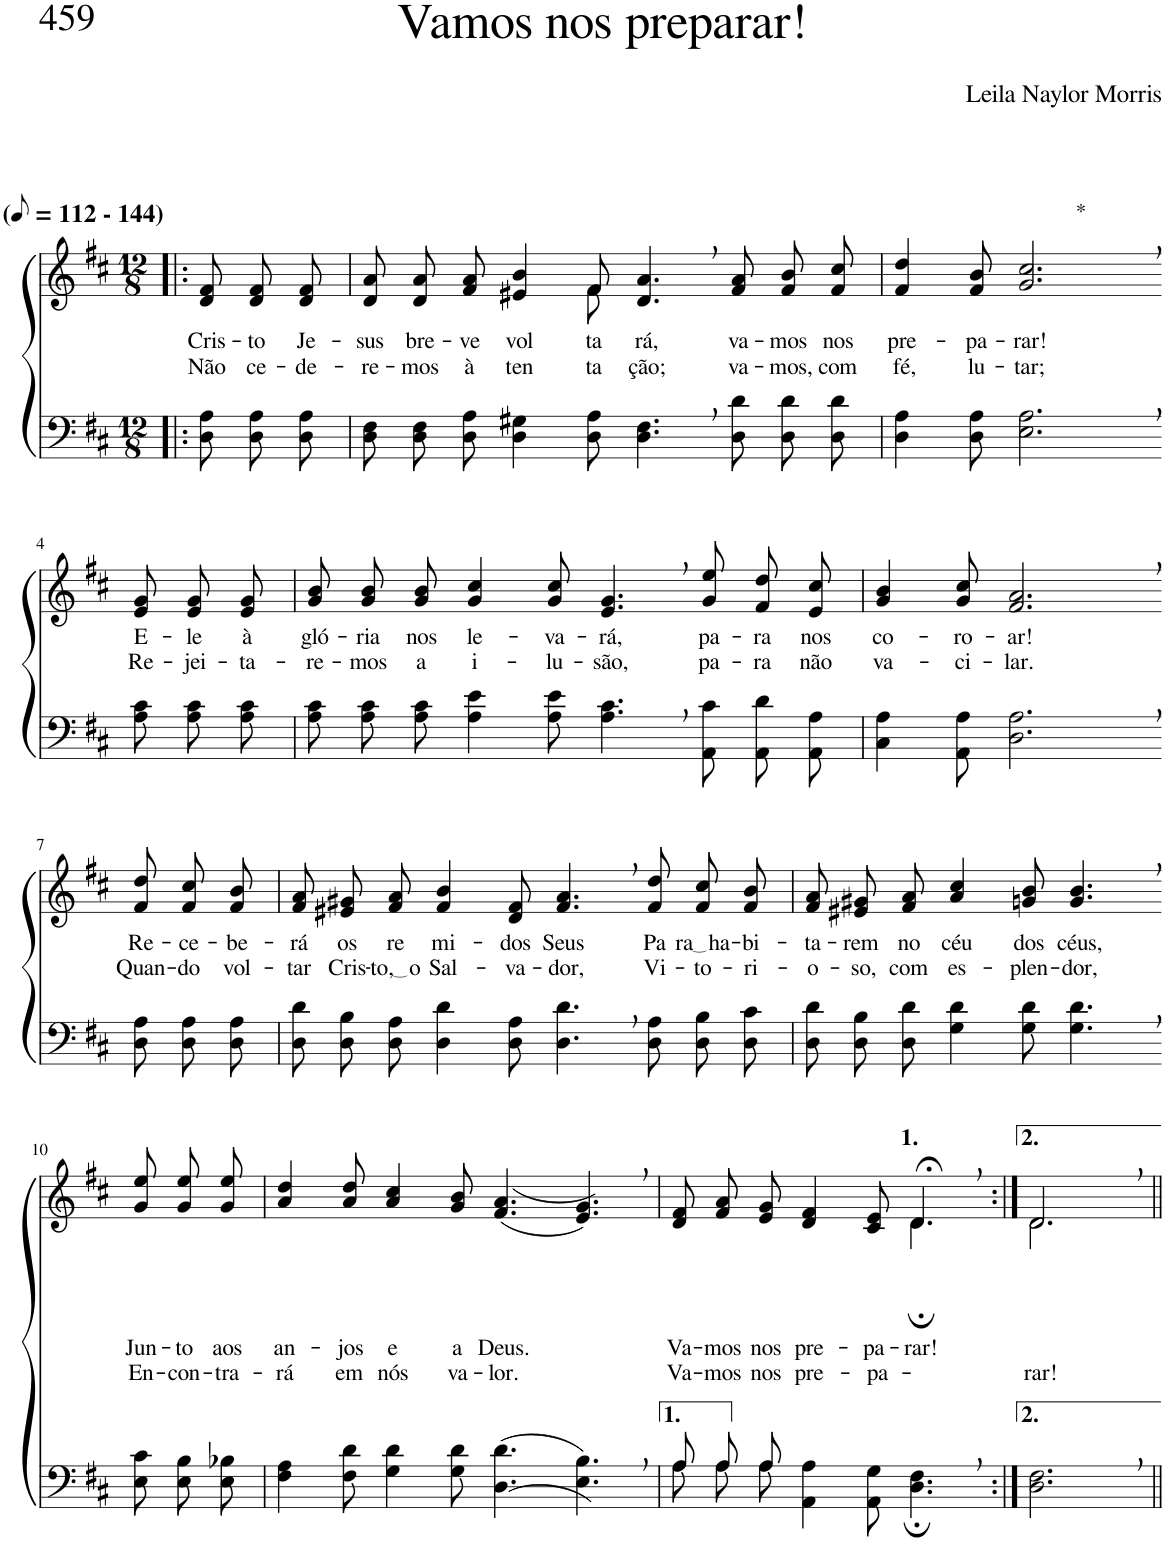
**kern	**kern	**text	**text
*part2	*part1	*part1	*part1
*staff2	*staff1	*staff1	*staff1
*I"Parte III e IV	*I"Parte I e II	*	*
*clefF4	*clefG2	*	*
*Trd1c2	*Trd1c2	*	*
*k[f#c#]	*k[f#c#]	*	*
*M12/8	*M12/8	*	*
*MM56	*MM56	*	*
=1!|:	=1!|:	=1!|:	=1!|:
!	!LO:TX:a:B:t=(	!	!
!	!LO:TX:a:B:t=- 144)	!	!
!	!	!LO:LY:b	!LO:LY:b
8D\ 8A\L	8d/ 8f#/L	Cris-	Não
!	!	!LO:LY:b	!LO:LY:b
8D\ 8A\	8d/ 8f#/	-to	ce-
!	!	!LO:LY:b	!LO:LY:b
8D\ 8A\J	8d/ 8f#/J	Je-	-de-
=2	=2	=2	=2
!	!	!LO:LY:b	!LO:LY:b
*	*^	*	*
8D\ 8F#\L	8d/ 8a/L	8ryy	-sus	-re-
!	!	!	!LO:LY:b	!LO:LY:b
*	*v	*v	*	*
8D\ 8F#\	8d/ 8a/	bre-	-mos
!	!	!LO:LY:b	!LO:LY:b
8D\ 8A\J	8f#/ 8a/J	-ve	à
!	!	!LO:LY:b	!LO:LY:b
4D\ 4G#X\	4e#X/ 4b/	vol-	ten-
*	*^	*	*
!	!	!	!LO:LY:b	!LO:LY:b
8D\ 8A\	8f#/	8f#\	-ta-	-ta-
!	!	!	!LO:LY:b	!LO:LY:b
4.D\, 4.F#\,	4.d/, 4.a/,	2.ryy	-rá,	-ção;
!	!	!	!LO:LY:b	!LO:LY:b
8D\ 8d\L	8f#/ 8a/L	.	va-	va-
!	!	!	!LO:LY:b	!LO:LY:b
8D\ 8d\	8f#/ 8b/	.	-mos	-mos,
!	!	!	!LO:LY:b	!LO:LY:b
8D\ 8d\J	8f#/ 8cc#/J	.	nos	com
*	*v	*v	*	*
=3	=3	=3	=3
!	!	!LO:LY:b	!LO:LY:b
4D\ 4A\	4f#/ 4dd/	pre-	fé,
!	!	!LO:LY:b	!LO:LY:b
8D\ 8A\	8f#/ 8b/	-pa-	lu-
!	!LO:TX:a:t=*	!	!
!	!	!LO:LY:b	!LO:LY:b
2.E\, 2.A\,	2.g/, 2.cc#/,	-rar!	-tar;
!!LO:LB:g=z
=4-	=4-	=4-	=4-
!	!	!LO:LY:b	!LO:LY:b
8A\ 8c#\L	8e/ 8g/L	E-	Re-
!	!	!LO:LY:b	!LO:LY:b
8A\ 8c#\	8e/ 8g/	-le	-jei-
!	!	!LO:LY:b	!LO:LY:b
8A\ 8c#\J	8e/ 8g/J	à	-ta-
=5	=5	=5	=5
!	!	!LO:LY:b	!LO:LY:b
8A\ 8c#\L	8g/ 8b/L	gló-	-re-
!	!	!LO:LY:b	!LO:LY:b
8A\ 8c#\	8g/ 8b/	-ria	-mos
!	!	!LO:LY:b	!LO:LY:b
8A\ 8c#\J	8g/ 8b/J	nos	a
!	!	!LO:LY:b	!LO:LY:b
4A\ 4e\	4g/ 4cc#/	le-	i-
!	!	!LO:LY:b	!LO:LY:b
8A\ 8e\	8g/ 8cc#/	-va-	-lu-
!	!	!LO:LY:b	!LO:LY:b
4.A\, 4.c#\,	4.e/, 4.g/,	-rá,	-são,
!	!	!LO:LY:b	!LO:LY:b
8AA\ 8c#\L	8g/ 8ee/L	pa-	pa-
!	!	!LO:LY:b	!LO:LY:b
8AA\ 8d\	8f#/ 8dd/	-ra	-ra
!	!	!LO:LY:b	!LO:LY:b
8AA\ 8A\J	8e/ 8cc#/J	nos	não
=6	=6	=6	=6
!	!	!LO:LY:b	!LO:LY:b
4C#\ 4A\	4g/ 4b/	co-	va-
!	!	!LO:LY:b	!LO:LY:b
8AA\ 8A\	8g/ 8cc#/	-ro-	-ci-
!	!	!LO:LY:b	!LO:LY:b
2.D\, 2.A\,	2.f#/, 2.a/,	-ar!	-lar.
!!LO:LB:g=z
=7-	=7-	=7-	=7-
!	!	!LO:LY:b	!LO:LY:b
8D\ 8A\L	8f#/ 8dd/L	Re-	Quan-
!	!	!LO:LY:b	!LO:LY:b
8D\ 8A\	8f#/ 8cc#/	-ce-	-do
!	!	!LO:LY:b	!LO:LY:b
8D\ 8A\J	8f#/ 8b/J	-be-	vol-
=8	=8	=8	=8
!	!	!LO:LY:b	!LO:LY:b
8D\ 8d\L	8f#/ 8a/L	-rá	-tar
!	!	!LO:LY:b	!LO:LY:b
8D\ 8B\	8e#X/ 8g#X/	os	Cris-
!	!	!LO:LY:b	!LO:LY:b
8D\ 8A\J	8f#/ 8a/J	re	to, o
!	!	!LO:LY:b	!LO:LY:b
4D\ 4d\	4f#/ 4b/	mi-	Sal-
!	!	!LO:LY:b	!LO:LY:b
8D\ 8A\	8d/ 8f#/	-dos	-va-
!	!	!LO:LY:b	!LO:LY:b
4.D\, 4.d\,	4.f#/, 4.a/,	Seus	-dor,
!	!	!LO:LY:b	!LO:LY:b
8D\ 8A\L	8f#/ 8dd/L	Pa	Vi-
!	!	!LO:LY:b	!LO:LY:b
8D\ 8B\	8f#/ 8cc#/	ra ha	-to-
!	!	!LO:LY:b	!LO:LY:b
8D\ 8c#\J	8f#/ 8b/J	-bi-	-ri-
=9	=9	=9	=9
!	!	!LO:LY:b	!LO:LY:b
8D\ 8d\L	8f#/ 8a/L	-ta-	-o-
!	!	!LO:LY:b	!LO:LY:b
8D\ 8B\	8e#X/ 8g#X/	-rem	-so,
!	!	!LO:LY:b	!LO:LY:b
8D\ 8d\J	8f#/ 8a/J	no	com
!	!	!LO:LY:b	!LO:LY:b
4G\ 4d\	4a/ 4cc#/	céu	es-
!	!	!LO:LY:b	!LO:LY:b
8G\ 8d\	8gn/ 8b/	dos	-plen-
!	!	!LO:LY:b	!LO:LY:b
4.G\, 4.d\,	4.g/, 4.b/,	céus,	-dor,
!!LO:LB:g=z
=10-	=10-	=10-	=10-
!	!	!LO:LY:b	!LO:LY:b
8E\ 8c#\L	8g\ 8ee\L	Jun-	En-
!	!	!LO:LY:b	!LO:LY:b
8E\ 8B\	8g\ 8ee\	-to	-con-
!	!	!LO:LY:b	!LO:LY:b
8E\ 8B-X\J	8g\ 8ee\J	aos	-tra-
=11	=11	=11	=11
!	!	!LO:LY:b	!LO:LY:b
4F#\ 4A\	4a/ 4dd/	an-	-rá
!	!	!LO:LY:b	!LO:LY:b
8F#\ 8d\	8a/ 8dd/	-jos	em
!	!	!LO:LY:b	!LO:LY:b
4G\ 4d\	4a/ 4cc#/	e	nós
!	!	!LO:LY:b	!LO:LY:b
8G\ 8d\	8g/ 8b/	a	va-
!	!	!LO:LY:b	!LO:LY:b
((4.D\ 4.d\	((4.f#/ 4.a/	Deus.	-lor.
4.E\, 4.B\,))	4.e/, 4.g/,))	.	.
=12	=12	=12	=12
*^	*	*	*
!	!	!	!LO:LY:b	!LO:LY:b
*	*	*^	*	*
8A/L	8A\L	8d/ 8f#/L	2.ryy	Va-	Va-
!	!	!	!	!LO:LY:b	!LO:LY:b
8A/	8A\	8f#/ 8a/	.	-mos	-mos
!	!	!	!	!LO:LY:b	!LO:LY:b
8A/J	8A\J	8e/ 8g/J	.	nos	nos
!	!	!	!	!LO:LY:b	!LO:LY:b
4.ryy	4AA\ 4A\	4d/ 4f#/	.	pre-	pre-
!	!	!	!	!LO:LY:b	!LO:LY:b
.	8AA\ 8G\	8c#/ 8e/	.	-pa-	-pa-
!	!	!	!	!LO:LY:b	!
4.ryy	4.D\; 4.F#\;	4.d;<,/	4.d;\	-rar!	.
=13:|!	=13:|!	=13:|!	=13:|!	=13:|!	=13:|!
!	!	!	!	!	!LO:LY:b
*v	*v	*	*	*	*
2.D\, 2.F#\,	2.d,\	2.d/	.	-rar!
*	*v	*v	*	*
=||	=||	=||	=||
*-	*-	*-	*-
